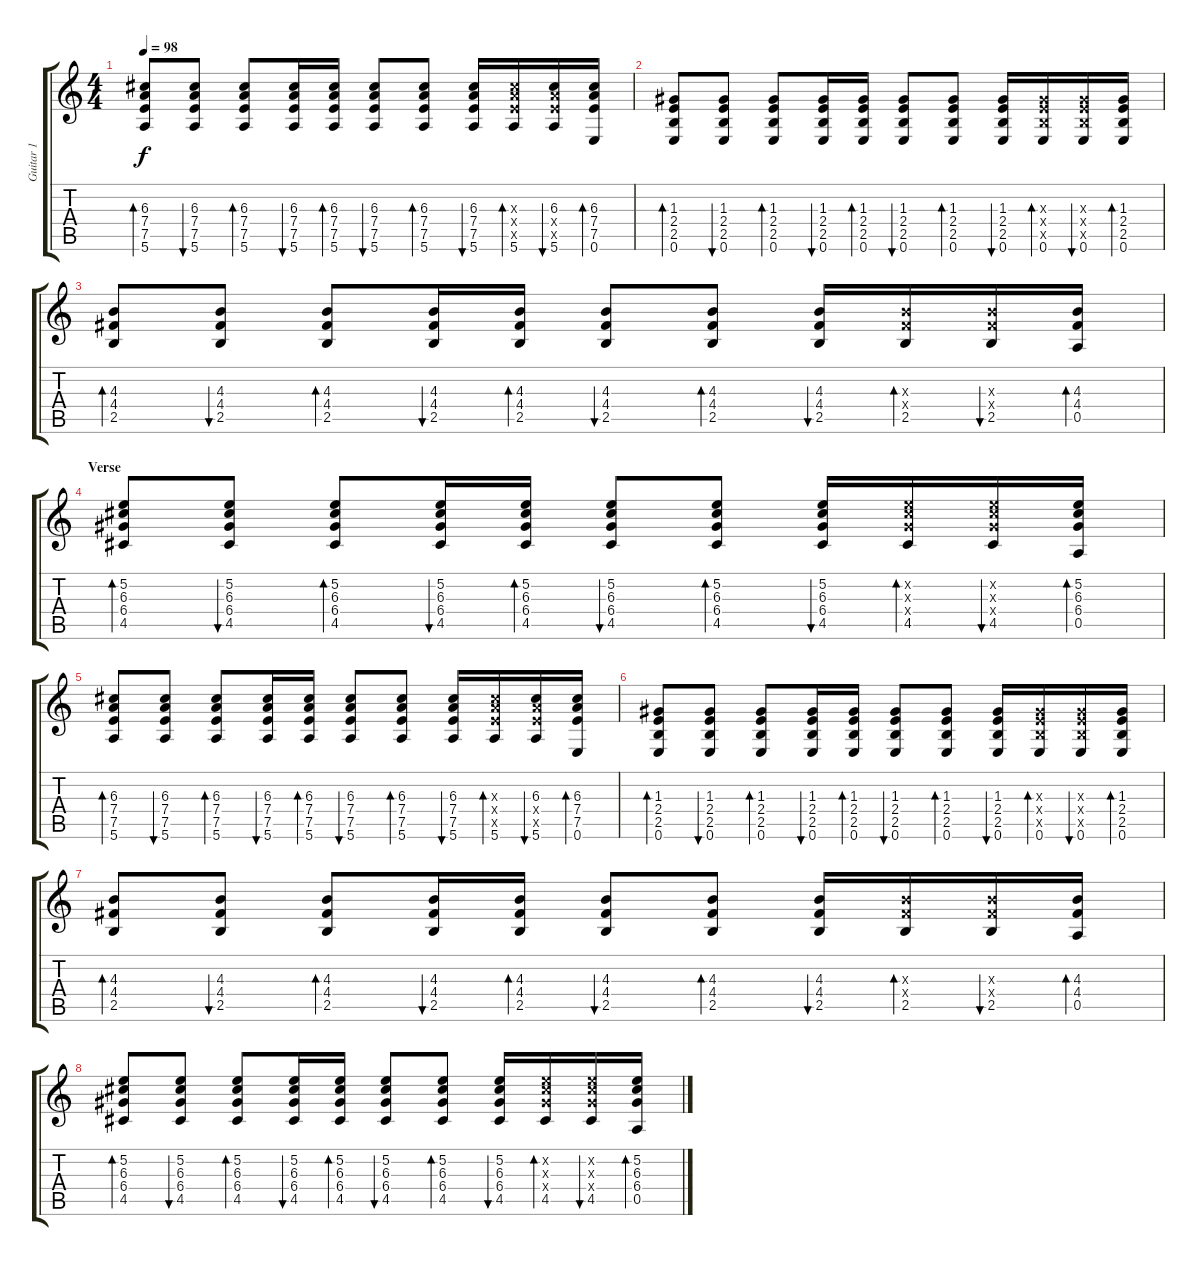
\track ("Guitar 1" "Guitar 1") {instrument acousticguitarnylon}
\staff {score tabs}
\tuning (E4 B3 G3 D3 A2 E2) {hide}
\ts (4 4)
\tempo 98
\clef g2
\ks c
(6.3 7.4 7.5 5.6).8{bd 60 dy f} (6.3 7.4 7.5 5.6).8{bu 60} (6.3 7.4 7.5 5.6).8{bd 60} (6.3 7.4 7.5 5.6).16{bu 60} (6.3 7.4 7.5 5.6).16{bd 60} (6.3 7.4 7.5 5.6).8{bu 60} (6.3 7.4 7.5 5.6).8{bd 60} (6.3 7.4 7.5 5.6).16{bu 60} (6.3{x} 7.4{x} 7.5{x} 5.6).16{bd 60} (6.3 7.4{x} 7.5{x} 5.6).16{bu 60} (6.3 7.4 7.5 0.6).16{bd 60} |
(1.3 2.4 2.5 0.6).8{bd 60} (1.3 2.4 2.5 0.6).8{bu 60} (1.3 2.4 2.5 0.6).8{bd 60} (1.3 2.4 2.5 0.6).16{bu 60} (1.3 2.4 2.5 0.6).16{bd 60} (1.3 2.4 2.5 0.6).8{bu 60} (1.3 2.4 2.5 0.6).8{bd 60} (1.3 2.4 2.5 0.6).16{bu 60} (1.3{x} 2.4{x} 2.5{x} 0.6).16{bd 60} (1.3{x} 2.4{x} 2.5{x} 0.6).16{bu 60} (1.3 2.4 2.5 0.6).16{bd 60} |
(4.3 4.4 2.5).8{bd 60} (4.3 4.4 2.5).8{bu 60} (4.3 4.4 2.5).8{bd 60} (4.3 4.4 2.5).16{bu 60} (4.3 4.4 2.5).16{bd 60} (4.3 4.4 2.5).8{bu 60} (4.3 4.4 2.5).8{bd 60} (4.3 4.4 2.5).16{bu 60} (4.3{x} 4.4{x} 2.5).16{bd 60} (4.3{x} 4.4{x} 2.5).16{bu 60} (4.3 4.4 0.5).16{bd 60} |
\section ("" "Verse")
(5.2 6.3 6.4 4.5).8{bd 60} (5.2 6.3 6.4 4.5).8{bu 60} (5.2 6.3 6.4 4.5).8{bd 60} (5.2 6.3 6.4 4.5).16{bu 60} (5.2 6.3 6.4 4.5).16{bd 60} (5.2 6.3 6.4 4.5).8{bu 60} (5.2 6.3 6.4 4.5).8{bd 60} (5.2 6.3 6.4 4.5).16{bu 60} (5.2{x} 6.3{x} 6.4{x} 4.5).16{bd 60} (5.2{x} 6.3{x} 6.4{x} 4.5).16{bu 60} (5.2 6.3 6.4 0.5).16{bd 60} |
(6.3 7.4 7.5 5.6).8{bd 60} (6.3 7.4 7.5 5.6).8{bu 60} (6.3 7.4 7.5 5.6).8{bd 60} (6.3 7.4 7.5 5.6).16{bu 60} (6.3 7.4 7.5 5.6).16{bd 60} (6.3 7.4 7.5 5.6).8{bu 60} (6.3 7.4 7.5 5.6).8{bd 60} (6.3 7.4 7.5 5.6).16{bu 60} (6.3{x} 7.4{x} 7.5{x} 5.6).16{bd 60} (6.3 7.4{x} 7.5{x} 5.6).16{bu 60} (6.3 7.4 7.5 0.6).16{bd 60} |
(1.3 2.4 2.5 0.6).8{bd 60} (1.3 2.4 2.5 0.6).8{bu 60} (1.3 2.4 2.5 0.6).8{bd 60} (1.3 2.4 2.5 0.6).16{bu 60} (1.3 2.4 2.5 0.6).16{bd 60} (1.3 2.4 2.5 0.6).8{bu 60} (1.3 2.4 2.5 0.6).8{bd 60} (1.3 2.4 2.5 0.6).16{bu 60} (1.3{x} 2.4{x} 2.5{x} 0.6).16{bd 60} (1.3{x} 2.4{x} 2.5{x} 0.6).16{bu 60} (1.3 2.4 2.5 0.6).16{bd 60} |
(4.3 4.4 2.5).8{bd 60} (4.3 4.4 2.5).8{bu 60} (4.3 4.4 2.5).8{bd 60} (4.3 4.4 2.5).16{bu 60} (4.3 4.4 2.5).16{bd 60} (4.3 4.4 2.5).8{bu 60} (4.3 4.4 2.5).8{bd 60} (4.3 4.4 2.5).16{bu 60} (4.3{x} 4.4{x} 2.5).16{bd 60} (4.3{x} 4.4{x} 2.5).16{bu 60} (4.3 4.4 0.5).16{bd 60} |
(5.2 6.3 6.4 4.5).8{bd 60} (5.2 6.3 6.4 4.5).8{bu 60} (5.2 6.3 6.4 4.5).8{bd 60} (5.2 6.3 6.4 4.5).16{bu 60} (5.2 6.3 6.4 4.5).16{bd 60} (5.2 6.3 6.4 4.5).8{bu 60} (5.2 6.3 6.4 4.5).8{bd 60} (5.2 6.3 6.4 4.5).16{bu 60} (5.2{x} 6.3{x} 6.4{x} 4.5).16{bd 60} (5.2{x} 6.3{x} 6.4{x} 4.5).16{bu 60} (5.2 6.3 6.4 0.5).16{bd 60}
